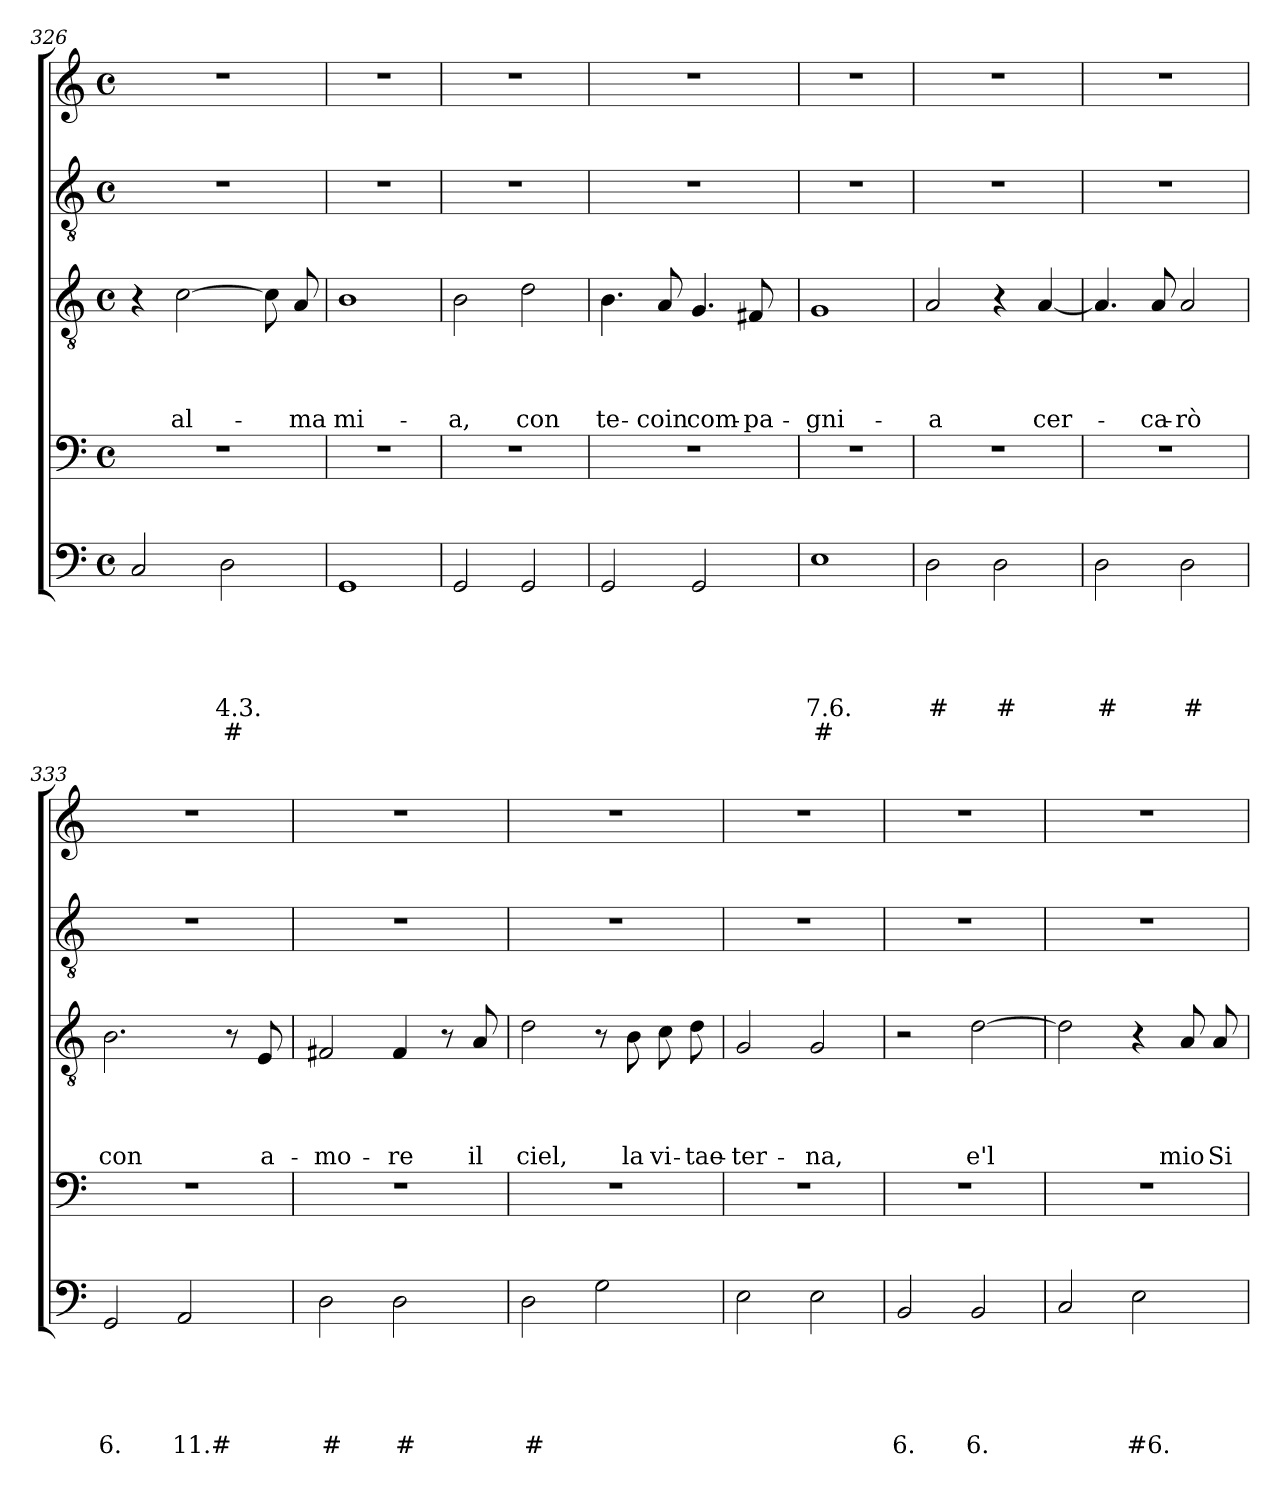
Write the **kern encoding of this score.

**kern	**text	**text	**text	**text	**text	**text	**kern	**kern	**text	**text	**text	**text	**kern	**kern
*part5	*part5	*part5	*part5	*part5	*part5	*part5	*part4	*part3	*part3	*part3	*part3	*part3	*part2	*part1
*staff5	*staff5	*staff5	*staff5	*staff5	*staff5	*staff5	*staff4	*staff3	*staff3	*staff3	*staff3	*staff3	*staff2	*staff1
*clefF4	*	*	*	*	*	*	*clefF4	*clefGv2	*	*	*	*	*clefGv2	*clefG2
*k[]	*	*	*	*	*	*	*k[]	*k[]	*	*	*	*	*k[]	*k[]
*C:	*	*	*	*	*	*	*C:	*C:	*	*	*	*	*C:	*C:
*M4/4	*	*	*	*	*	*	*M4/4	*M4/4	*	*	*	*	*M4/4	*M4/4
*met(c)	*	*	*	*	*	*	*met(c)	*met(c)	*	*	*	*	*met(c)	*met(c)
=326	=326	=326	=326	=326	=326	=326	=326	=326	=326	=326	=326	=326	=326	=326
2C/	.	.	.	.	.	.	1r	4r	.	.	.	.	1r	1r
.	.	.	.	.	.	.	.	[2c\	.	.	.	al-	.	.
2D\	.	.	.	.	4.3.	#	.	.	.	.	.	.	.	.
.	.	.	.	.	.	.	.	8c\]	.	.	.	.	.	.
.	.	.	.	.	.	.	.	8A/	.	.	.	-ma	.	.
=327	=327	=327	=327	=327	=327	=327	=327	=327	=327	=327	=327	=327	=327	=327
1GG	.	.	.	.	.	.	1r	1B	.	.	.	mi-	1r	1r
=328	=328	=328	=328	=328	=328	=328	=328	=328	=328	=328	=328	=328	=328	=328
2GG/	.	.	.	.	.	.	1r	2B\	.	.	.	-a,	1r	1r
2GG/	.	.	.	.	.	.	.	2d\	.	.	.	con	.	.
!!LO:LB:g=z
=329	=329	=329	=329	=329	=329	=329	=329	=329	=329	=329	=329	=329	=329	=329
2GG/	.	.	.	.	.	.	1r	4.B\	.	.	.	te-	1r	1r
.	.	.	.	.	.	.	.	8A/	.	.	.	-coin	.	.
2GG/	.	.	.	.	.	.	.	4.G/	.	.	.	com-	.	.
.	.	.	.	.	.	.	.	8F#X/	.	.	.	-pa-	.	.
=330	=330	=330	=330	=330	=330	=330	=330	=330	=330	=330	=330	=330	=330	=330
1E	.	.	.	.	7.6.	#	1r	1G	.	.	.	-gni-	1r	1r
=331	=331	=331	=331	=331	=331	=331	=331	=331	=331	=331	=331	=331	=331	=331
2D\	.	.	.	.	#	.	1r	2A/	.	.	.	-a	1r	1r
2D\	.	.	.	.	#	.	.	4r	.	.	.	.	.	.
.	.	.	.	.	.	.	.	[4A/	.	.	.	cer-	.	.
=332	=332	=332	=332	=332	=332	=332	=332	=332	=332	=332	=332	=332	=332	=332
2D\	.	.	.	.	#	.	1r	4.A/]	.	.	.	.	1r	1r
.	.	.	.	.	.	.	.	8A/	.	.	.	-ca-	.	.
2D\	.	.	.	.	#	.	.	2A/	.	.	.	-rò	.	.
=333	=333	=333	=333	=333	=333	=333	=333	=333	=333	=333	=333	=333	=333	=333
2GG/	.	.	.	.	6.	.	1r	2.B\	.	.	.	con	1r	1r
2AA/	.	.	.	.	11.#	.	.	.	.	.	.	.	.	.
.	.	.	.	.	.	.	.	8r	.	.	.	.	.	.
.	.	.	.	.	.	.	.	8E/	.	.	.	a-	.	.
!!LO:LB:g=z
=334	=334	=334	=334	=334	=334	=334	=334	=334	=334	=334	=334	=334	=334	=334
2D\	.	.	.	.	#	.	1r	2F#X/	.	.	.	-mo-	1r	1r
2D\	.	.	.	.	#	.	.	4F#/	.	.	.	-re	.	.
.	.	.	.	.	.	.	.	8r	.	.	.	.	.	.
.	.	.	.	.	.	.	.	8A/	.	.	.	il	.	.
=335	=335	=335	=335	=335	=335	=335	=335	=335	=335	=335	=335	=335	=335	=335
2D\	.	.	.	.	#	.	1r	2d\	.	.	.	ciel,	1r	1r
2G\	.	.	.	.	.	.	.	8r	.	.	.	.	.	.
.	.	.	.	.	.	.	.	8B\	.	.	.	la	.	.
.	.	.	.	.	.	.	.	8c\	.	.	.	vi-	.	.
.	.	.	.	.	.	.	.	8d\	.	.	.	-tae-	.	.
=336	=336	=336	=336	=336	=336	=336	=336	=336	=336	=336	=336	=336	=336	=336
2E\	.	.	.	.	.	.	1r	2G/	.	.	.	-ter-	1r	1r
2E\	.	.	.	.	.	.	.	2G/	.	.	.	-na,	.	.
=337	=337	=337	=337	=337	=337	=337	=337	=337	=337	=337	=337	=337	=337	=337
2BB/	.	.	.	.	6.	.	1r	2r	.	.	.	.	1r	1r
2BB/	.	.	.	.	6.	.	.	[2d\	.	.	.	e'l	.	.
=338	=338	=338	=338	=338	=338	=338	=338	=338	=338	=338	=338	=338	=338	=338
2C/	.	.	.	.	.	.	1r	2d\]	.	.	.	.	1r	1r
2E\	.	.	.	.	#6.	.	.	4r	.	.	.	.	.	.
.	.	.	.	.	.	.	.	8A/	.	.	.	mio	.	.
.	.	.	.	.	.	.	.	8A/	.	.	.	Si-	.	.
=	=	=	=	=	=	=	=	=	=	=	=	=	=	=
*-	*-	*-	*-	*-	*-	*-	*-	*-	*-	*-	*-	*-	*-	*-
